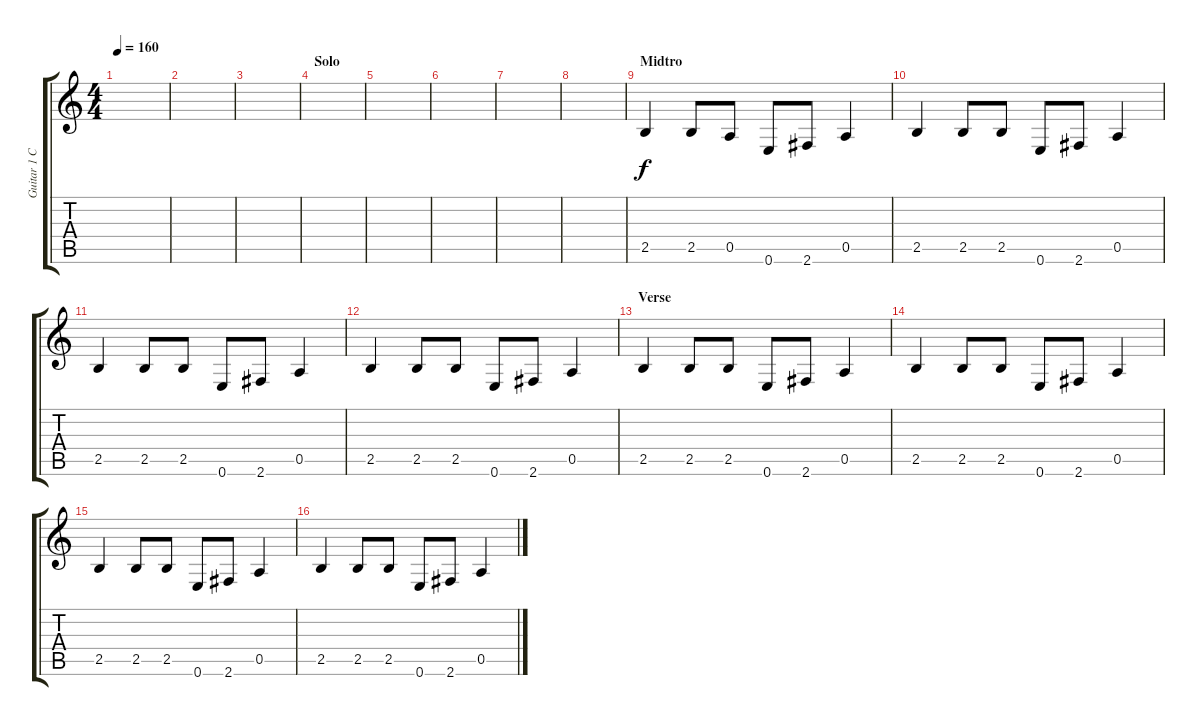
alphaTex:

\track ("Guitar 1 Clean" "Guitar 1 C") {instrument electricguitarclean}
\staff {score tabs}
\tuning (E4 B3 G3 D3 A2 E2) {hide}
\ts (4 4)
\tempo 160
\clef g2
\ks c
|
|
|
\section ("" "Solo")
|
|
|
|
|
\section ("" "Midtro")
2.5.4 2.5.8 0.5.8 0.6.8 2.6.8 0.5.4 |
2.5.4 2.5.8 2.5.8 0.6.8 2.6.8 0.5.4 |
2.5.4 2.5.8 2.5.8 0.6.8 2.6.8 0.5.4 |
2.5.4 2.5.8 2.5.8 0.6.8 2.6.8 0.5.4 |
\section ("" "Verse")
2.5.4 2.5.8 2.5.8 0.6.8 2.6.8 0.5.4 |
2.5.4 2.5.8 2.5.8 0.6.8 2.6.8 0.5.4 |
2.5.4 2.5.8 2.5.8 0.6.8 2.6.8 0.5.4 |
2.5.4 2.5.8 2.5.8 0.6.8 2.6.8 0.5.4
